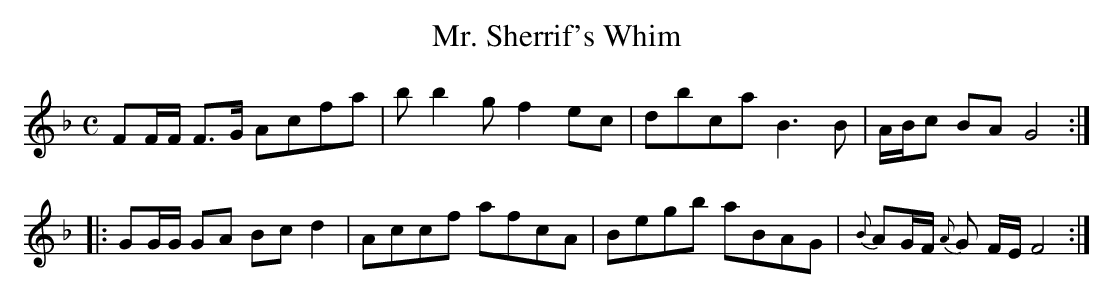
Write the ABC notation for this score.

X:1
T:Mr. Sherrif's Whim
M:C
L:1/8
K:F
FF/F/ F>G Acfa | b b2 g f2 ec | dbca B3B | A/B/c BA G4 :|
|: GG/G/ GA Bc d2 | Accf afcA | Begb aBAG | {B}AG/F/ {A}G F/E/ F4 :|
